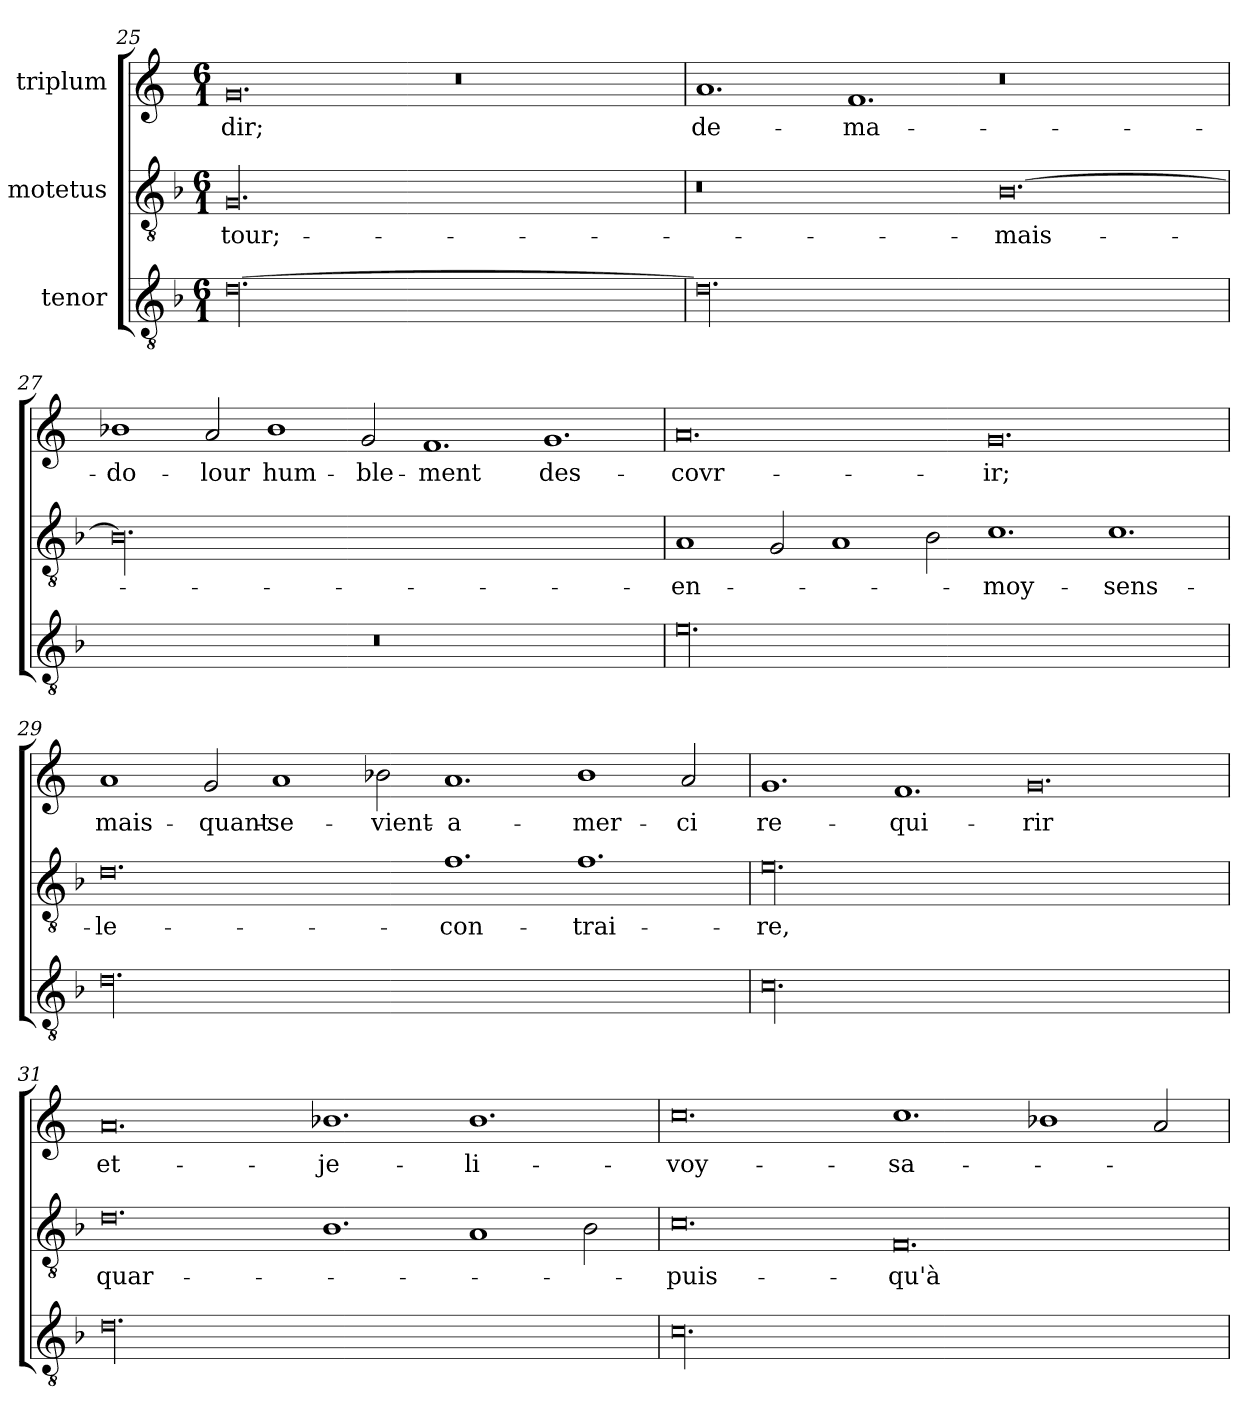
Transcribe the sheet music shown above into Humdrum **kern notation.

**kern	**kern	**text	**kern	**text
*part3	*part2	*part2	*part1	*part1
*staff3	*staff2	*staff2	*staff1	*staff1
*I"tenor	*I"motetus	*	*I"triplum	*
*clefGv2	*clefGv2	*	*clefG2	*
*k[b-]	*k[b-]	*	*k[]	*
*F:	*F:	*	*C:	*
*M6/1	*M6/1	*	*M6/1	*
=25	=25	=25	=25	=25
[00.d\	00.G/	tour;-	0.g/	-dir;
.	.	.	0.r	.
=26	=26	=26	=26	=26
00.d\]	0.r	.	1.a/	de-
.	.	.	1.f/	ma-
.	[0.B-\	mais-	0.r	.
!!LO:PB:g=z
=27	=27	=27	=27	=27
00.r	00.B-\]	.	1b-X\	do-
.	.	.	2a/	-lour
.	.	.	1b-\	hum-
.	.	.	2g/	-ble-
.	.	.	1.f/	-ment
.	.	.	1.g/	des-
=28	=28	=28	=28	=28
00.e\	1A/	en-	0.a/	-covr-
.	2G/	.	.	.
.	1A/	.	.	.
.	2B-\	.	.	.
.	1.c\	moy-	0.g/	-ir;
.	1.c\	sens-	.	.
=29	=29	=29	=29	=29
00.d\	0.d\	le-	1a/	mais-
.	.	.	2g/	quant-
.	.	.	1a/	se-
.	.	.	2b-X\	vient-
.	1.f\	con-	1.a/	a-
.	1.f\	-trai-	1b-\	mer-
.	.	.	2a/	-ci
=30	=30	=30	=30	=30
00.c\	00.e\	-re,	1.g/	re-
.	.	.	1.f/	-qui-
.	.	.	0.g/	-rir
=31	=31	=31	=31	=31
00.d\	0.d\	quar-	0.a/	et-
.	1.B-\	.	1.b-X\	je-
.	1A/	.	1.b-\	li-
.	2B-\	.	.	.
=32	=32	=32	=32	=32
00.c\	0.c\	puis-	0.cc\	voy-
.	0.F/	qu'à-	1.cc\	sa-
.	.	.	1b-X\	.
.	.	.	2a/	.
=	=	=	=	=
*-	*-	*-	*-	*-
